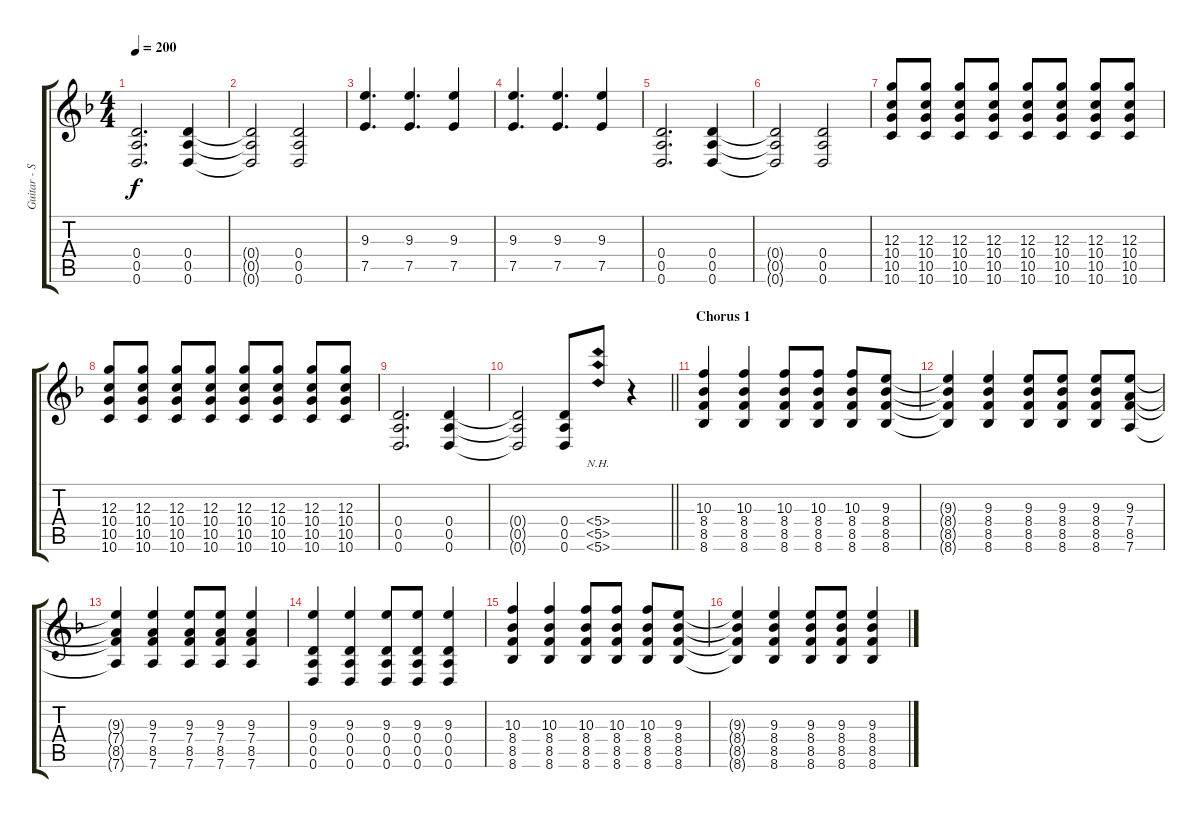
\track ("Guitar - Simon Neil" "Guitar - S") {instrument electricguitarclean}
\staff {score tabs}
\tuning (E4 B3 G3 D3 A2 D2) {hide}
\ts (4 4)
\tempo 200
\clef g2
\ks f
(0.4 0.5 0.6).2{d dy f} (0.4 0.5 0.6).4 |
(0.4{t} 0.5{t} 0.6{t}).2 (0.4 0.5 0.6).2 |
(9.3 7.5).4{d} (9.3 7.5).4{d} (9.3 7.5).4 |
(9.3 7.5).4{d} (9.3 7.5).4{d} (9.3 7.5).4 |
(0.4 0.5 0.6).2{d} (0.4 0.5 0.6).4 |
(0.4{t} 0.5{t} 0.6{t}).2 (0.4 0.5 0.6).2 |
(12.3 10.4 10.5 10.6).8 (12.3 10.4 10.5 10.6).8 (12.3 10.4 10.5 10.6).8 (12.3 10.4 10.5 10.6).8 (12.3 10.4 10.5 10.6).8 (12.3 10.4 10.5 10.6).8 (12.3 10.4 10.5 10.6).8 (12.3 10.4 10.5 10.6).8 |
(12.3 10.4 10.5 10.6).8 (12.3 10.4 10.5 10.6).8 (12.3 10.4 10.5 10.6).8 (12.3 10.4 10.5 10.6).8 (12.3 10.4 10.5 10.6).8 (12.3 10.4 10.5 10.6).8 (12.3 10.4 10.5 10.6).8 (12.3 10.4 10.5 10.6).8 |
(0.4 0.5 0.6).2{d} (0.4 0.5 0.6).4 |
\barLineRight lightlight
(0.4{t} 0.5{t} 0.6{t}).2 (0.4 0.5 0.6).8 (5.4{nh} 5.5{nh} 5.6{nh}).8 r.4 |
\section ("" "Chorus 1")
(10.3 8.4 8.5 8.6).4{instrument overdrivenguitar} (10.3 8.4 8.5 8.6).4 (10.3 8.4 8.5 8.6).8 (10.3 8.4 8.5 8.6).8 (10.3 8.4 8.5 8.6).8 (9.3 8.4 8.5 8.6).8 |
(9.3{t} 8.4{t} 8.5{t} 8.6{t}).4 (9.3 8.4 8.5 8.6).4 (9.3 8.4 8.5 8.6).8 (9.3 8.4 8.5 8.6).8 (9.3 8.4 8.5 8.6).8 (9.3 7.4 8.5 7.6).8 |
(9.3{t} 7.4{t} 8.5{t} 7.6{t}).4 (9.3 7.4 8.5 7.6).4 (9.3 7.4 8.5 7.6).8 (9.3 7.4 8.5 7.6).8 (9.3 7.4 8.5 7.6).4 |
(9.3 0.4 0.5 0.6).4 (9.3 0.4 0.5 0.6).4 (9.3 0.4 0.5 0.6).8 (9.3 0.4 0.5 0.6).8 (9.3 0.4 0.5 0.6).4 |
(10.3 8.4 8.5 8.6).4 (10.3 8.4 8.5 8.6).4 (10.3 8.4 8.5 8.6).8 (10.3 8.4 8.5 8.6).8 (10.3 8.4 8.5 8.6).8 (9.3 8.4 8.5 8.6).8 |
(9.3{t} 8.4{t} 8.5{t} 8.6{t}).4 (9.3 8.4 8.5 8.6).4 (9.3 8.4 8.5 8.6).8 (9.3 8.4 8.5 8.6).8 (9.3 8.4 8.5 8.6).4
